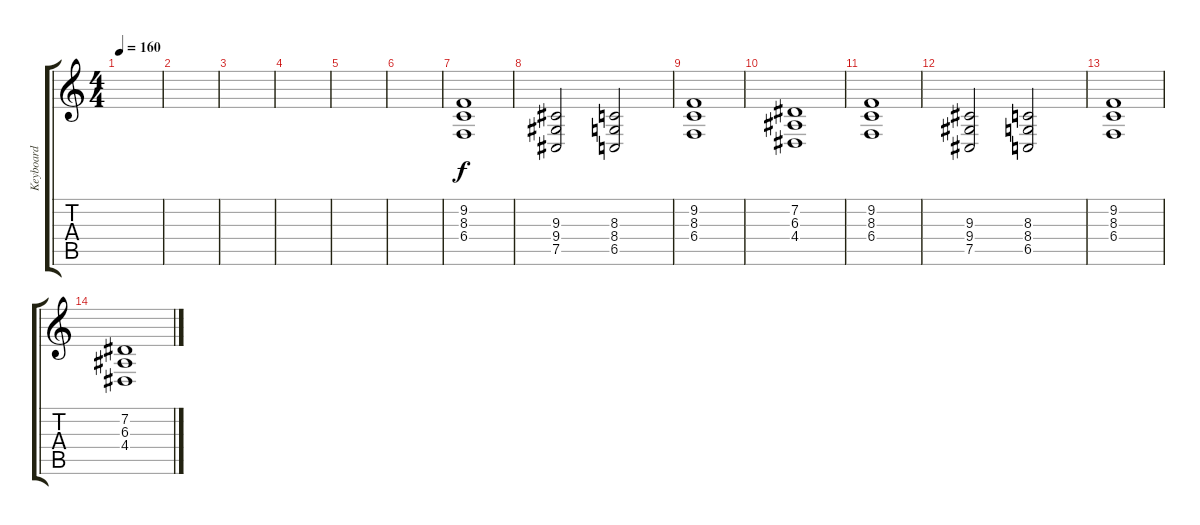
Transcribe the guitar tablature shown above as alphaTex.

\track ("Keyboard" "Keyboard") {instrument acousticgrandpiano}
\staff {score tabs}
\tuning (Db4 Ab3 E3 B2 Gb2 Db2) {hide}
\ts (4 4)
\tempo 160
\clef g2
\ks c
|
|
|
|
|
|
(9.2 8.3 6.4).1{instrument choiraahs} |
(9.3 9.4 7.5).2 (8.3 8.4 6.5).2 |
(9.2 8.3 6.4).1 |
(7.2 6.3 4.4).1 |
(9.2 8.3 6.4).1{instrument choiraahs} |
(9.3 9.4 7.5).2 (8.3 8.4 6.5).2 |
(9.2 8.3 6.4).1 |
(7.2 6.3 4.4).1
